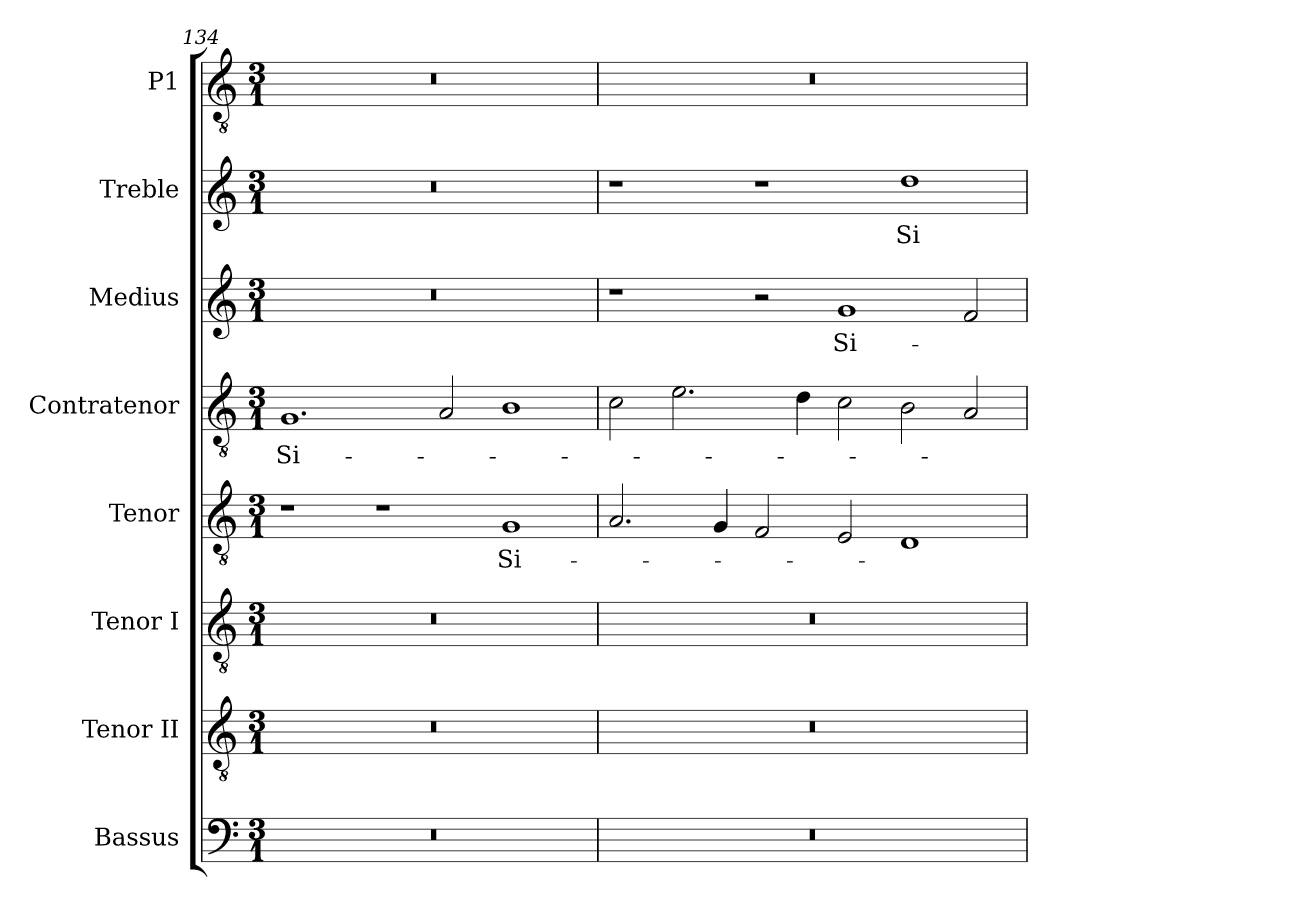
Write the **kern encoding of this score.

**kern	**kern	**kern	**kern	**text	**kern	**text	**kern	**text	**kern	**text	**kern
*part8	*part7	*part6	*part5	*part5	*part4	*part4	*part3	*part3	*part2	*part2	*part1
*staff8	*staff7	*staff6	*staff5	*staff5	*staff4	*staff4	*staff3	*staff3	*staff2	*staff2	*staff1
*I"Bassus	*I"Tenor II	*I"Tenor I	*I"Tenor	*	*I"Contratenor	*	*I"Medius	*	*I"Treble	*	*I"P1
*I'B.	*I'T II.	*I'T I.	*I'T.	*	*I'Ct.	*	*I'M.	*	*I'Tr.	*	*
!!LO:LB:g=z
*clefF4	*clefGv2	*clefGv2	*clefGv2	*	*clefGv2	*	*clefG2	*	*clefG2	*	*clefGv2
*	*ITrd7c12	*ITrd7c12	*ITrd7c12	*	*ITrd7c12	*	*	*	*	*	*ITrd7c12
*k[]	*k[]	*k[]	*k[]	*	*k[]	*	*k[]	*	*k[]	*	*k[]
*C:	*C:	*C:	*C:	*	*C:	*	*C:	*	*C:	*	*C:
*M3/1	*M3/1	*M3/1	*M3/1	*	*M3/1	*	*M3/1	*	*M3/1	*	*M3/1
=134	=134	=134	=134	=134	=134	=134	=134	=134	=134	=134	=134
!LO:N:vis=1	!LO:N:vis=1	!LO:N:vis=1	!	!	!	!	!	!	!	!	!
!	!	!	!	!	!	!LO:LY:b:color=#000000	!LO:N:vis=1	!	!LO:N:vis=1	!	!LO:N:vis=1
0.r	0.r	0.r	1r	.	1.GGi	Si-	0.r	.	0.r	.	0.r
.	.	.	1r	.	.	.	.	.	.	.	.
.	.	.	.	.	2AAi/	.	.	.	.	.	.
!	!	!	!	!LO:LY:b:color=#000000	!	!	!	!	!	!	!
.	.	.	1GGi	Si-	1BBi	.	.	.	.	.	.
=135`	=135`	=135`	=135`	=135`	=135`	=135`	=135`	=135`	=135`	=135`	=135`
!LO:N:vis=1	!LO:N:vis=1	!LO:N:vis=1	!	!	!	!	!	!	!	!	!LO:N:vis=1
0.r	0.r	0.r	2.AAi/	.	2Ci\	.	1r	.	1r	.	0.r
.	.	.	.	.	2.Ei\	.	.	.	.	.	.
.	.	.	4GGi/	.	.	.	.	.	.	.	.
.	.	.	2FFi/	.	.	.	2r	.	1r	.	.
.	.	.	.	.	4Di\	.	.	.	.	.	.
!	!	!	!	!	!	!	!	!LO:LY:b:color=#000000	!	!	!
.	.	.	2EEi/	.	2Ci\	.	1gi	Si-	.	.	.
!	!	!	!	!	!	!	!	!	!	!LO:LY:b:color=#000000	!
.	.	.	1DDi	.	2BBi\	.	.	.	1ddi	Si-	.
.	.	.	.	.	2AAi/	.	2fi/	.	.	.	.
=`	=`	=`	=`	=`	=`	=`	=`	=`	=`	=`	=`
*-	*-	*-	*-	*-	*-	*-	*-	*-	*-	*-	*-
